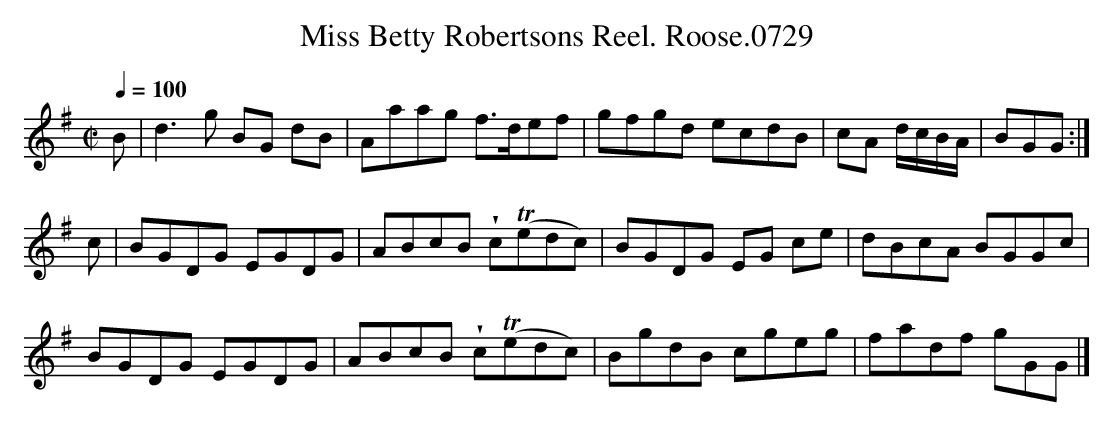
X:1
T:Miss Betty Robertsons Reel. Roose.0729
M:C|
L:1/8
Q:1/4=100
K:G
B | d3g BG dB | Aaag f>def | gfgd ecdB | cA d/c/B/A/ | BGG :|
c | BGDG EGDG | ABcB !wedge!c(Tedc) | BGDG EG ce | dBcA BGGc |
BGDG EGDG | ABcB !wedge!c(Tedc) | BgdB cgeg | fadf gGG |]
